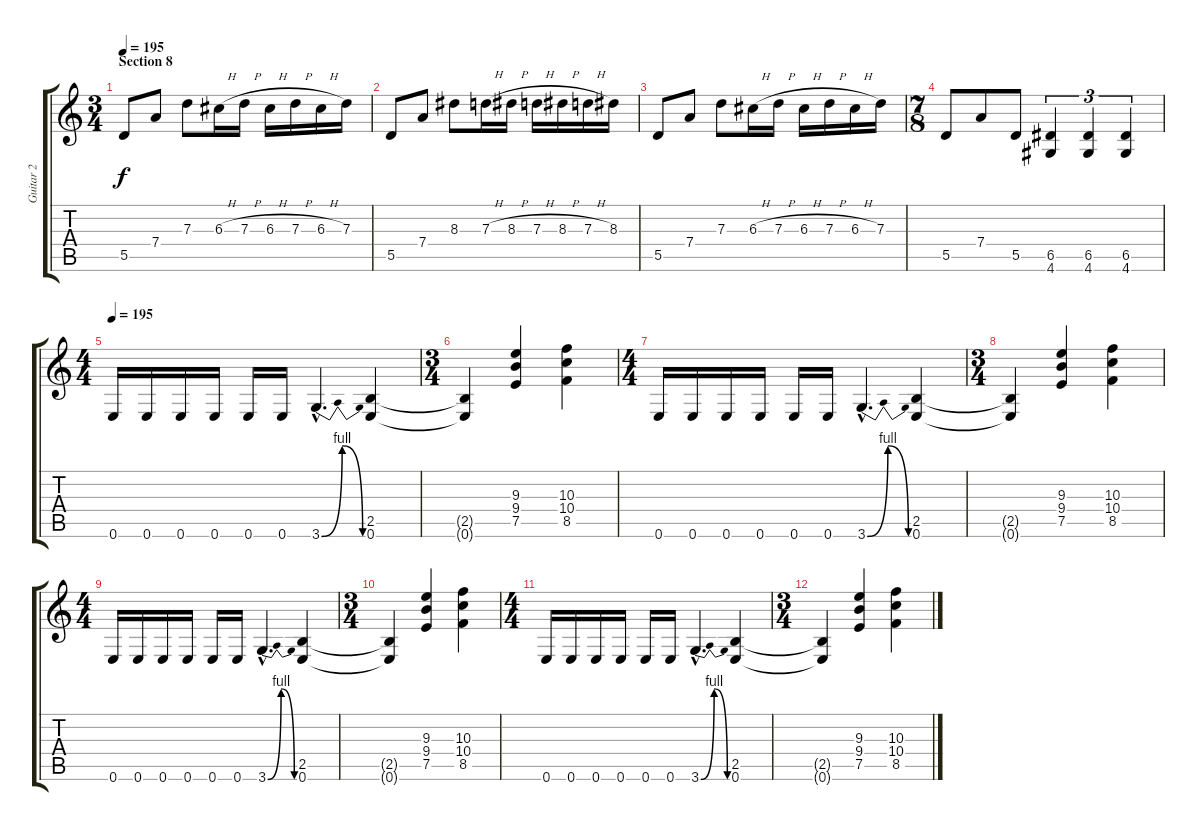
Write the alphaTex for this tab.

\track ("Guitar 2" "Guitar 2") {instrument distortionguitar}
\staff {score tabs}
\tuning (E4 B3 G3 D3 A2 E2) {hide}
\ts (3 4)
\section ("" "Section 8")
\tempo 195
\clef g2
\ks c
5.5.8{dy f} 7.4.8 7.3.8 6.3{h}.16 7.3{h}.16 6.3{h}.16 7.3{h}.16 6.3{h}.16 7.3.16 |
5.5.8 7.4.8 8.3.8 7.3{h}.16 8.3{h}.16 7.3{h}.16 8.3{h}.16 7.3{h}.16 8.3.16 |
5.5.8 7.4.8 7.3.8 6.3{h}.16 7.3{h}.16 6.3{h}.16 7.3{h}.16 6.3{h}.16 7.3.16 |
\ts (7 8)
5.5.8 7.4.8 5.5.8 (6.5 4.6).4{tu (3 2)} (6.5 4.6).4{tu (3 2)} (6.5 4.6).4{tu (3 2)} |
\ts (4 4)
\tempo 195
0.6.16 0.6.16 0.6.16 0.6.16 0.6.16 0.6.16 3.6{be (bendrelease 0 0 30 4 30 4 60 0) hac}.4{d} (2.5 0.6).4 |
\ts (3 4)
(2.5{t} 0.6{t}).4 (9.3 9.4 7.5).4 (10.3 10.4 8.5).4 |
\ts (4 4)
0.6.16 0.6.16 0.6.16 0.6.16 0.6.16 0.6.16 3.6{be (bendrelease 0 0 30 4 30 4 60 0) hac}.4{d} (2.5 0.6).4 |
\ts (3 4)
(2.5{t} 0.6{t}).4 (9.3 9.4 7.5).4 (10.3 10.4 8.5).4 |
\ts (4 4)
0.6.16 0.6.16 0.6.16 0.6.16 0.6.16 0.6.16 3.6{be (bendrelease 0 0 30 4 30 4 60 0) hac}.4{d} (2.5 0.6).4 |
\ts (3 4)
(2.5{t} 0.6{t}).4 (9.3 9.4 7.5).4 (10.3 10.4 8.5).4 |
\ts (4 4)
0.6.16 0.6.16 0.6.16 0.6.16 0.6.16 0.6.16 3.6{be (bendrelease 0 0 30 4 30 4 60 0) hac}.4{d} (2.5 0.6).4 |
\ts (3 4)
(2.5{t} 0.6{t}).4 (9.3 9.4 7.5).4 (10.3 10.4 8.5).4
